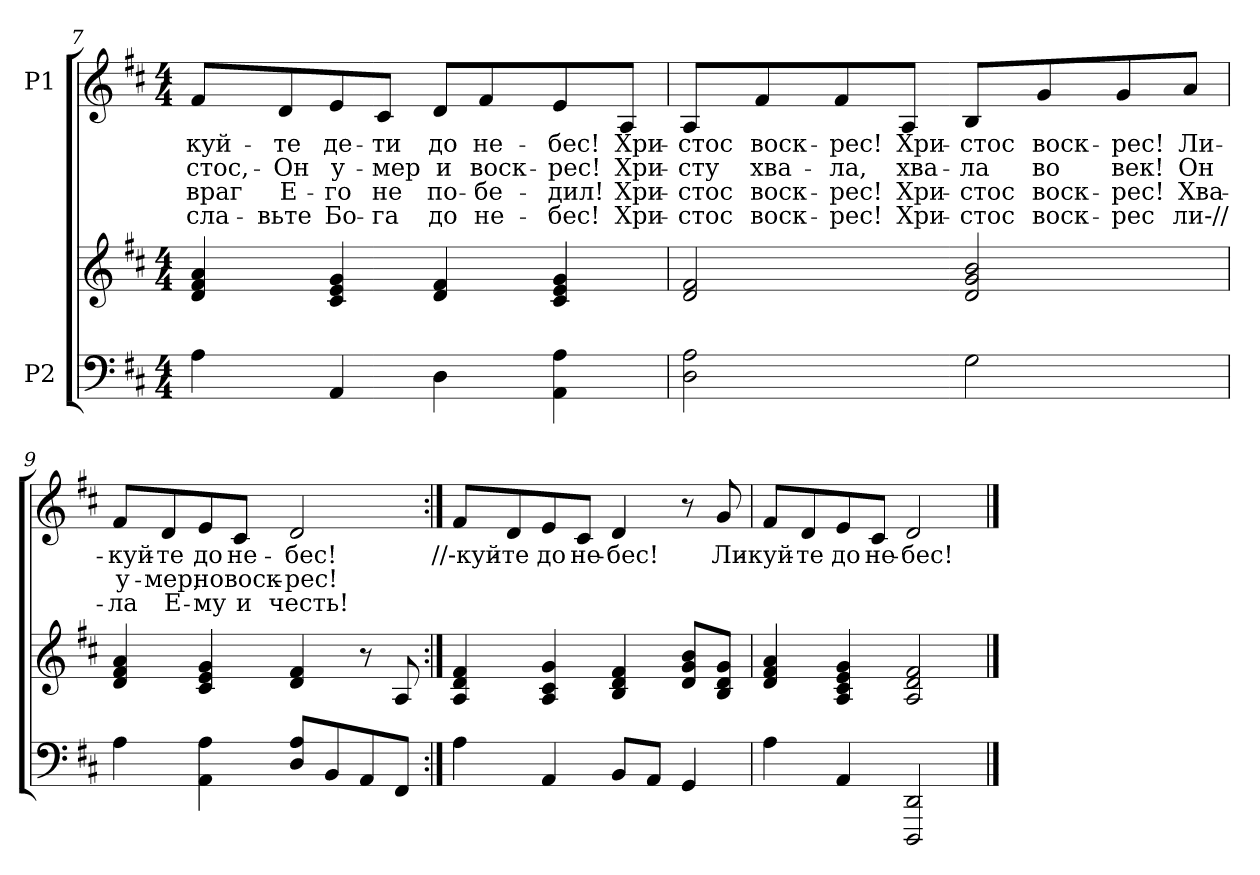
**kern	**kern	**kern	**text	**text	**text	**text
*part2	*part2	*part1	*part1	*part1	*part1	*part1
*staff3	*staff2	*staff1	*staff1	*staff1	*staff1	*staff1
*I"P2	*	*I"P1	*	*	*	*
!!LO:LB:g=z
*clefF4	*clefG2	*clefG2	*	*	*	*
*k[f#c#]	*k[f#c#]	*k[f#c#]	*	*	*	*
*D:	*D:	*D:	*	*	*	*
*M4/4	*M4/4	*M4/4	*	*	*	*
=7	=7	=7	=7	=7	=7	=7
!	!	!	!LO:LY:b:color=#000000	!LO:LY:b:color=#000000	!LO:LY:b:color=#000000	!LO:LY:b:color=#000000
4Ai\	4di/ 4f#i 4ai	8f#i/L	-куй-	-стос,-	враг	-сла-
!	!	!	!LO:LY:b:color=#000000	!LO:LY:b:color=#000000	!LO:LY:b:color=#000000	!LO:LY:b:color=#000000
.	.	8di/	-те	-Он	Е-	-вьте
!	!	!	!LO:LY:b:color=#000000	!LO:LY:b:color=#000000	!LO:LY:b:color=#000000	!LO:LY:b:color=#000000
4AAi/	4c#i/ 4ei 4gi	8ei/	де-	у-	-го	Бо-
!	!	!	!LO:LY:b:color=#000000	!LO:LY:b:color=#000000	!LO:LY:b:color=#000000	!LO:LY:b:color=#000000
.	.	8c#i/J	-ти	-мер	не	-га
!	!	!	!LO:LY:b:color=#000000	!LO:LY:b:color=#000000	!LO:LY:b:color=#000000	!LO:LY:b:color=#000000
4Di\	4di/ 4f#i	8di/L	до	и	по-	до
!	!	!	!LO:LY:b:color=#000000	!LO:LY:b:color=#000000	!LO:LY:b:color=#000000	!LO:LY:b:color=#000000
.	.	8f#i/	не-	воск-	-бе-	не-
!	!	!	!LO:LY:b:color=#000000	!LO:LY:b:color=#000000	!LO:LY:b:color=#000000	!LO:LY:b:color=#000000
4AAi\ 4Ai	4c#i/ 4ei 4gi	8ei/	-бес!	-рес!	-дил!	-бес!
!	!	!	!LO:LY:b:color=#000000	!LO:LY:b:color=#000000	!LO:LY:b:color=#000000	!LO:LY:b:color=#000000
.	.	8Ai/J	Хри-	Хри-	Хри-	Хри-
=8	=8	=8	=8	=8	=8	=8
!	!	!	!LO:LY:b:color=#000000	!LO:LY:b:color=#000000	!LO:LY:b:color=#000000	!LO:LY:b:color=#000000
2Di\ 2Ai	2di/ 2f#i	8Ai/L	-стос	-сту	-стос	-стос
!	!	!	!LO:LY:b:color=#000000	!LO:LY:b:color=#000000	!LO:LY:b:color=#000000	!LO:LY:b:color=#000000
.	.	8f#i/	воск-	хва-	воск-	воск-
!	!	!	!LO:LY:b:color=#000000	!LO:LY:b:color=#000000	!LO:LY:b:color=#000000	!LO:LY:b:color=#000000
.	.	8f#i/	-рес!	-ла,	-рес!	-рес!
!	!	!	!LO:LY:b:color=#000000	!LO:LY:b:color=#000000	!LO:LY:b:color=#000000	!LO:LY:b:color=#000000
.	.	8Ai/J	Хри-	хва-	Хри-	Хри-
!	!	!	!LO:LY:b:color=#000000	!LO:LY:b:color=#000000	!LO:LY:b:color=#000000	!LO:LY:b:color=#000000
2Gi\	2di/ 2gi 2bi	8Bi/L	-стос	-ла	-стос	-стос
!	!	!	!LO:LY:b:color=#000000	!LO:LY:b:color=#000000	!LO:LY:b:color=#000000	!LO:LY:b:color=#000000
.	.	8gi/	воск-	во	воск-	воск-
!	!	!	!LO:LY:b:color=#000000	!LO:LY:b:color=#000000	!LO:LY:b:color=#000000	!LO:LY:b:color=#000000
.	.	8gi/	-рес!	век!	-рес!	-рес
!	!	!	!LO:LY:b:color=#000000	!LO:LY:b:color=#000000	!LO:LY:b:color=#000000	!LO:LY:b:color=#000000
.	.	8ai/J	Ли-	Он	Хва-	ли-//
!!LO:LB:g=z
=9	=9	=9	=9	=9	=9	=9
!	!	!	!LO:LY:b:color=#000000	!LO:LY:b:color=#000000	!LO:LY:b:color=#000000	!
4Ai\	4di/ 4f#i 4ai	8f#i/L	-куй-	у-	-ла	.
!	!	!	!LO:LY:b:color=#000000	!LO:LY:b:color=#000000	!LO:LY:b:color=#000000	!
.	.	8di/	-те	-мер,	Е-	.
!	!	!	!LO:LY:b:color=#000000	!LO:LY:b:color=#000000	!LO:LY:b:color=#000000	!
4AAi\ 4Ai	4c#i/ 4ei 4gi	8ei/	до	но	-му	.
!	!	!	!LO:LY:b:color=#000000	!LO:LY:b:color=#000000	!LO:LY:b:color=#000000	!
.	.	8c#i/J	не-	воск-	и	.
!	!	!	!LO:LY:b:color=#000000	!LO:LY:b:color=#000000	!LO:LY:b:color=#000000	!
8Di/ 8AiL	4di/ 4f#i	2di/	-бес!	-рес!	честь!	.
8BBi/	.	.	.	.	.	.
8AAi/	8r	.	.	.	.	.
8FF#i/J	8Ai/	.	.	.	.	.
=10:|!	=10:|!	=10:|!	=10:|!	=10:|!	=10:|!	=10:|!
!	!	!	!LO:LY:b:color=#000000	!	!	!
4Ai\	4Ai/ 4di 4f#i	8f#i/L	//-куй-	.	.	.
!	!	!	!LO:LY:b:color=#000000	!	!	!
.	.	8di/	-те	.	.	.
!	!	!	!LO:LY:b:color=#000000	!	!	!
4AAi/	4Ai/ 4c#i 4gi	8ei/	до	.	.	.
!	!	!	!LO:LY:b:color=#000000	!	!	!
.	.	8c#i/J	не-	.	.	.
!	!	!	!LO:LY:b:color=#000000	!	!	!
8BBi/L	4Bi/ 4di 4f#i	4di/	-бес!	.	.	.
8AAi/J	.	.	.	.	.	.
4GGi/	8di/ 8gi 8biL	8r	.	.	.	.
!	!	!	!LO:LY:b:color=#000000	!	!	!
.	8Bi/ 8di 8giJ	8gi/	Ли-	.	.	.
=11	=11	=11	=11	=11	=11	=11
!	!	!	!LO:LY:b:color=#000000	!	!	!
4Ai\	4di/ 4f#i 4ai	8f#i/L	-куй-	.	.	.
!	!	!	!LO:LY:b:color=#000000	!	!	!
.	.	8di/	-те	.	.	.
!	!	!	!LO:LY:b:color=#000000	!	!	!
4AAi/	4Ai/ 4c#i 4ei 4gi	8ei/	до	.	.	.
!	!	!	!LO:LY:b:color=#000000	!	!	!
.	.	8c#i/J	не-	.	.	.
!	!	!	!LO:LY:b:color=#000000	!	!	!
2DDDi/ 2DDi	2Ai/ 2di 2f#i	2di/	-бес!	.	.	.
==	==	==	==	==	==	==
*-	*-	*-	*-	*-	*-	*-
